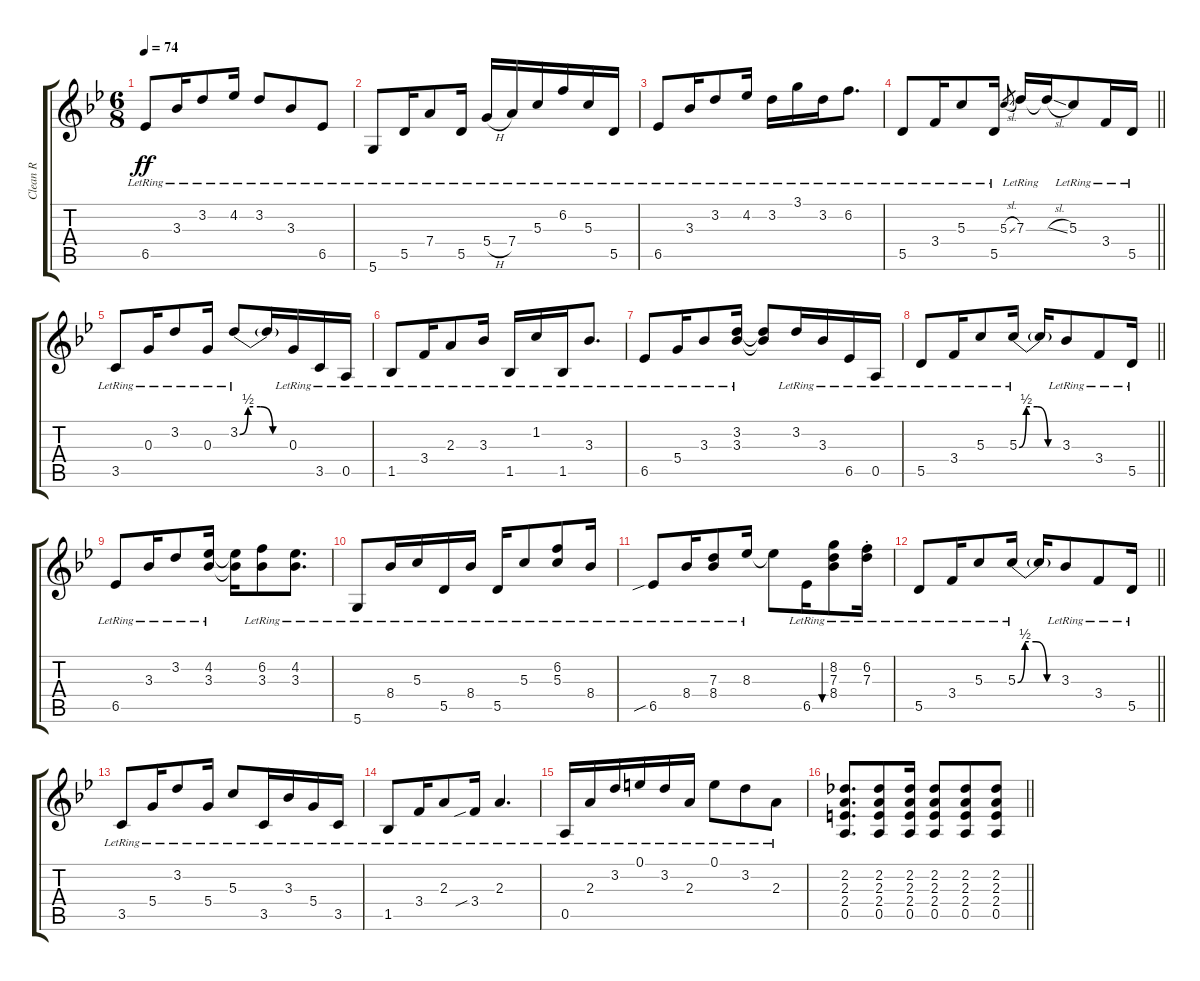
\track ("Clean R" "Clean R") {instrument electricguitarjazz}
\staff {score tabs}
\tuning (E4 B3 G3 D3 A2 D2) {hide}
\ts (6 8)
\tempo 74
\clef g2
\ks bb
6.5{lr}.8{dy ff} 3.3{lr}.16 3.2{lr}.8 4.2{lr}.16 3.2{lr}.8 3.3{lr}.8 6.5{lr}.8 |
5.6{lr}.8 5.5{lr}.16 7.4{lr}.8 5.5{lr}.16 5.4{h lr}.16 7.4{lr}.16 5.3{lr}.16 6.2{lr}.16 5.3{lr}.16 5.5{lr}.16 |
6.5{lr}.8 3.3{lr}.16 3.2{lr}.8 4.2{lr}.16 3.2{lr}.16 3.1{lr}.16 3.2{lr}.16 6.2{lr}.8{d} |
\barLineRight lightlight
5.5{lr}.8 3.4{lr}.16 5.3{lr}.8 5.5{lr}.16 5.3{sl}.8{gr} 7.3{lr}.16 7.3{sl t}.16 5.3{lr}.8 3.4{lr}.16 5.5{lr}.16 |
3.5{lr}.8 0.3{lr}.16 3.2{lr}.8 0.3{lr}.16 3.2{be (custom 0 0 10 2 25 2 40 0 60 0) lr}.8 3.2{t}.16 0.3{lr}.16 3.5{lr}.16 0.5{lr}.16 |
1.5{lr}.8 3.4{lr}.16 2.3{lr}.8 3.3{lr}.16 1.5{lr}.16 1.2{lr}.16 1.5{lr}.16 3.3{lr}.8{d} |
6.5{lr}.8 5.4{lr}.16 3.3{lr}.8 (3.2{lr} 3.3{lr}).16 (3.2{t} 3.3{t}).8 3.2{lr}.16 3.3{lr}.16 6.5{lr}.16 0.5{lr}.16 |
\barLineRight lightlight
5.5{lr}.8 3.4{lr}.16 5.3{lr}.8 5.3{be (custom 0 0 10 2 25 2 40 0 60 0) lr}.16 5.3{t}.16 3.3{lr}.8 3.4{lr}.8 5.5{lr}.16 |
6.5{lr}.8 3.3{lr}.16 3.2{lr}.8 (4.2{lr} 3.3{lr}).16 (4.2{t} 3.3{t}).16 (6.2{lr} 3.3{lr}).8 (4.2{lr} 3.3{lr}).8{d} |
5.6{lr}.8 8.4{lr}.16 5.3{lr}.16 5.5{lr}.16 8.4{lr}.16 5.5{lr}.16 5.3{lr}.8 (6.2{lr} 5.3{lr}).8 8.4{lr}.16 |
6.5{sib lr}.8 8.4{lr}.16 (7.3{lr} 8.4{lr}).8 8.3{lr}.16 8.3{t}.8 6.5{lr}.16 (8.2{lr} 7.3{lr} 8.4{lr}).8{bu 30} (6.2{st lr} 7.3{st lr}).16 |
\barLineRight lightlight
5.5{lr}.8 3.4{lr}.16 5.3{lr}.8 5.3{be (custom 0 0 10 2 25 2 40 0 60 0) lr}.16 5.3{t}.16 3.3{lr}.8 3.4{lr}.8 5.5{lr}.16 |
3.5{lr}.8 5.4{lr}.16 3.2{lr}.8 5.4{lr}.16 5.3{lr}.8 3.5{lr}.16 3.3{lr}.16 5.4{lr}.16 3.5{lr}.16 |
1.5{lr}.8 3.4{lr}.16 2.3{lr}.8 3.4{sib lr}.16 2.3{lr}.4{d} |
0.5{lr}.16 2.3{lr}.16 3.2{lr}.16 0.1{lr}.16 3.2{lr}.16 2.3{lr}.16 0.1{lr}.8 3.2{lr}.8 2.3{lr}.8 |
\barLineRight lightlight
(2.2 2.3 2.4 0.5).8{d} (2.2 2.3 2.4 0.5).8 (2.2 2.3 2.4 0.5).16 (2.2 2.3 2.4 0.5).8 (2.2 2.3 2.4 0.5).8 (2.2 2.3 2.4 0.5).8
